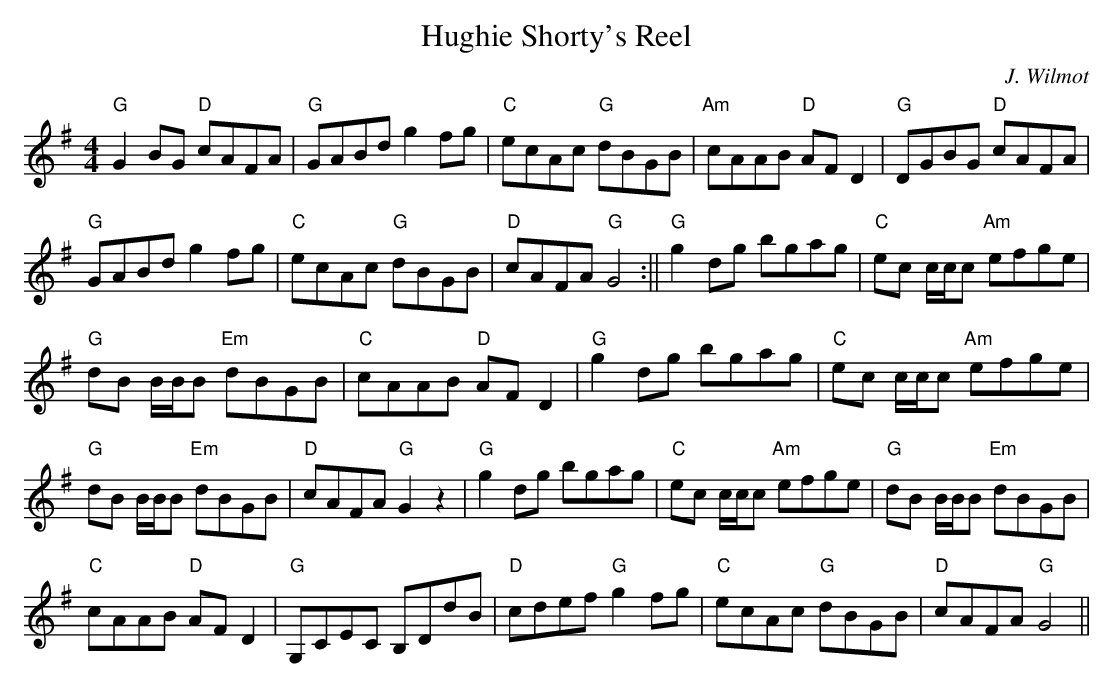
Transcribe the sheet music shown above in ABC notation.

X:1
T:Hughie Shorty's Reel
M:4/4
L:1/8
C:J. Wilmot
K:G
"G"G2 BG "D"cAFA|"G"GABd g2fg|"C"ecAc "G"dBGB|"Am"cAAB "D"AF D2|
"G"DGBG "D"cAFA|!"G"GABd g2fg|"C"ecAc "G"dBGB|"D"cAFA "G"G4:||
"G"g2dg bgag|"C"ec c/c/c "Am"efge|!"G"dB B/B/B "Em"dBGB|"C"cAAB "D"AF D2
|
"G"g2dg bgag|"C"ec c/c/c "Am"efge|!"G"dB B/B/B "Em"dBGB|"D"cAFA "G"G2 z2
|
"G"g2dg bgag|"C"ec c/c/c "Am"efge|"G"dB B/B/B "Em"dBGB|!"C"cAAB "D"AF D2
|
"G"G,CEC B,DdB|"D"cdef "G"g2 fg|"C"ecAc "G"dBGB|"D"cAFA "G"G4||
